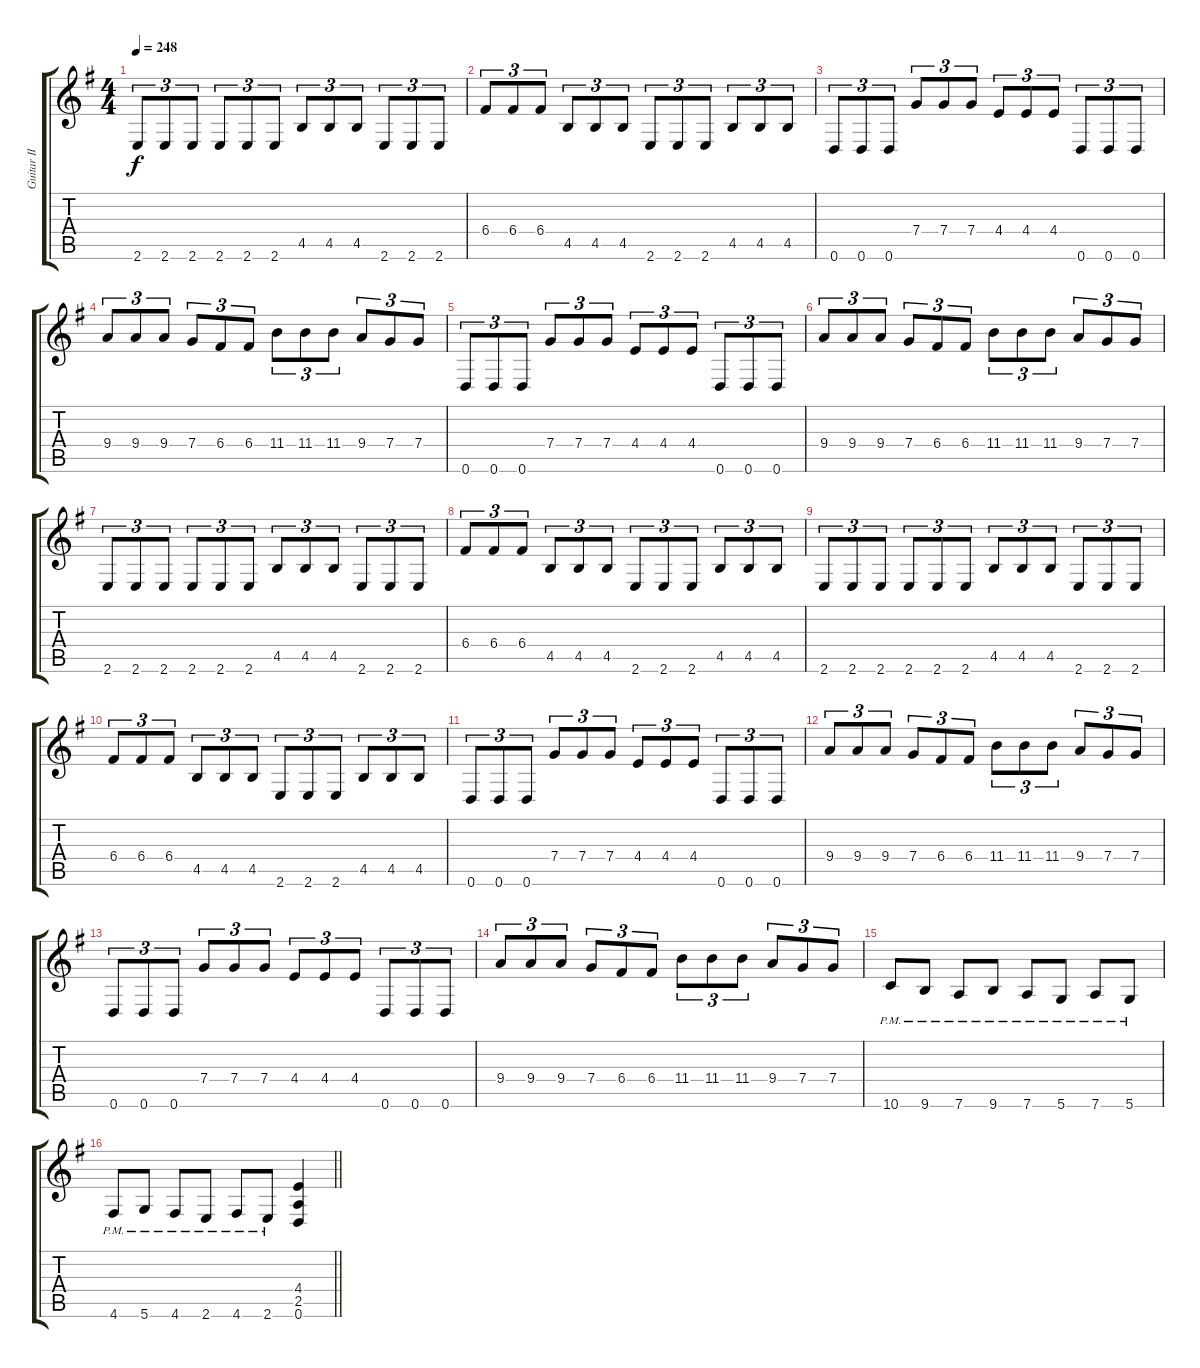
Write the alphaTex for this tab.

\track ("Guitar II" "Guitar II") {instrument distortionguitar}
\staff {score tabs}
\tuning (D4 A3 F3 C3 G2 D2) {hide}
\ts (4 4)
\tempo 248
\clef g2
\ks g
2.6.8{tu (3 2) dy f} 2.6.8{tu (3 2)} 2.6.8{tu (3 2)} 2.6.8{tu (3 2)} 2.6.8{tu (3 2)} 2.6.8{tu (3 2)} 4.5.8{tu (3 2)} 4.5.8{tu (3 2)} 4.5.8{tu (3 2)} 2.6.8{tu (3 2)} 2.6.8{tu (3 2)} 2.6.8{tu (3 2)} |
6.4.8{tu (3 2)} 6.4.8{tu (3 2)} 6.4.8{tu (3 2)} 4.5.8{tu (3 2)} 4.5.8{tu (3 2)} 4.5.8{tu (3 2)} 2.6.8{tu (3 2)} 2.6.8{tu (3 2)} 2.6.8{tu (3 2)} 4.5.8{tu (3 2)} 4.5.8{tu (3 2)} 4.5.8{tu (3 2)} |
0.6.8{tu (3 2)} 0.6.8{tu (3 2)} 0.6.8{tu (3 2)} 7.4.8{tu (3 2)} 7.4.8{tu (3 2)} 7.4.8{tu (3 2)} 4.4.8{tu (3 2)} 4.4.8{tu (3 2)} 4.4.8{tu (3 2)} 0.6.8{tu (3 2)} 0.6.8{tu (3 2)} 0.6.8{tu (3 2)} |
9.4.8{tu (3 2)} 9.4.8{tu (3 2)} 9.4.8{tu (3 2)} 7.4.8{tu (3 2)} 6.4.8{tu (3 2)} 6.4.8{tu (3 2)} 11.4.8{tu (3 2)} 11.4.8{tu (3 2)} 11.4.8{tu (3 2)} 9.4.8{tu (3 2)} 7.4.8{tu (3 2)} 7.4.8{tu (3 2)} |
0.6.8{tu (3 2)} 0.6.8{tu (3 2)} 0.6.8{tu (3 2)} 7.4.8{tu (3 2)} 7.4.8{tu (3 2)} 7.4.8{tu (3 2)} 4.4.8{tu (3 2)} 4.4.8{tu (3 2)} 4.4.8{tu (3 2)} 0.6.8{tu (3 2)} 0.6.8{tu (3 2)} 0.6.8{tu (3 2)} |
9.4.8{tu (3 2)} 9.4.8{tu (3 2)} 9.4.8{tu (3 2)} 7.4.8{tu (3 2)} 6.4.8{tu (3 2)} 6.4.8{tu (3 2)} 11.4.8{tu (3 2)} 11.4.8{tu (3 2)} 11.4.8{tu (3 2)} 9.4.8{tu (3 2)} 7.4.8{tu (3 2)} 7.4.8{tu (3 2)} |
2.6.8{tu (3 2)} 2.6.8{tu (3 2)} 2.6.8{tu (3 2)} 2.6.8{tu (3 2)} 2.6.8{tu (3 2)} 2.6.8{tu (3 2)} 4.5.8{tu (3 2)} 4.5.8{tu (3 2)} 4.5.8{tu (3 2)} 2.6.8{tu (3 2)} 2.6.8{tu (3 2)} 2.6.8{tu (3 2)} |
6.4.8{tu (3 2)} 6.4.8{tu (3 2)} 6.4.8{tu (3 2)} 4.5.8{tu (3 2)} 4.5.8{tu (3 2)} 4.5.8{tu (3 2)} 2.6.8{tu (3 2)} 2.6.8{tu (3 2)} 2.6.8{tu (3 2)} 4.5.8{tu (3 2)} 4.5.8{tu (3 2)} 4.5.8{tu (3 2)} |
2.6.8{tu (3 2)} 2.6.8{tu (3 2)} 2.6.8{tu (3 2)} 2.6.8{tu (3 2)} 2.6.8{tu (3 2)} 2.6.8{tu (3 2)} 4.5.8{tu (3 2)} 4.5.8{tu (3 2)} 4.5.8{tu (3 2)} 2.6.8{tu (3 2)} 2.6.8{tu (3 2)} 2.6.8{tu (3 2)} |
6.4.8{tu (3 2)} 6.4.8{tu (3 2)} 6.4.8{tu (3 2)} 4.5.8{tu (3 2)} 4.5.8{tu (3 2)} 4.5.8{tu (3 2)} 2.6.8{tu (3 2)} 2.6.8{tu (3 2)} 2.6.8{tu (3 2)} 4.5.8{tu (3 2)} 4.5.8{tu (3 2)} 4.5.8{tu (3 2)} |
0.6.8{tu (3 2)} 0.6.8{tu (3 2)} 0.6.8{tu (3 2)} 7.4.8{tu (3 2)} 7.4.8{tu (3 2)} 7.4.8{tu (3 2)} 4.4.8{tu (3 2)} 4.4.8{tu (3 2)} 4.4.8{tu (3 2)} 0.6.8{tu (3 2)} 0.6.8{tu (3 2)} 0.6.8{tu (3 2)} |
9.4.8{tu (3 2)} 9.4.8{tu (3 2)} 9.4.8{tu (3 2)} 7.4.8{tu (3 2)} 6.4.8{tu (3 2)} 6.4.8{tu (3 2)} 11.4.8{tu (3 2)} 11.4.8{tu (3 2)} 11.4.8{tu (3 2)} 9.4.8{tu (3 2)} 7.4.8{tu (3 2)} 7.4.8{tu (3 2)} |
0.6.8{tu (3 2)} 0.6.8{tu (3 2)} 0.6.8{tu (3 2)} 7.4.8{tu (3 2)} 7.4.8{tu (3 2)} 7.4.8{tu (3 2)} 4.4.8{tu (3 2)} 4.4.8{tu (3 2)} 4.4.8{tu (3 2)} 0.6.8{tu (3 2)} 0.6.8{tu (3 2)} 0.6.8{tu (3 2)} |
9.4.8{tu (3 2)} 9.4.8{tu (3 2)} 9.4.8{tu (3 2)} 7.4.8{tu (3 2)} 6.4.8{tu (3 2)} 6.4.8{tu (3 2)} 11.4.8{tu (3 2)} 11.4.8{tu (3 2)} 11.4.8{tu (3 2)} 9.4.8{tu (3 2)} 7.4.8{tu (3 2)} 7.4.8{tu (3 2)} |
10.6{pm}.8{volume 13} 9.6{pm}.8 7.6{pm}.8 9.6{pm}.8 7.6{pm}.8 5.6{pm}.8 7.6{pm}.8 5.6{pm}.8 |
\barLineRight lightlight
4.6{pm}.8 5.6{pm}.8 4.6{pm}.8 2.6{pm}.8 4.6{pm}.8 2.6{pm}.8 (4.4 2.5 0.6).4
